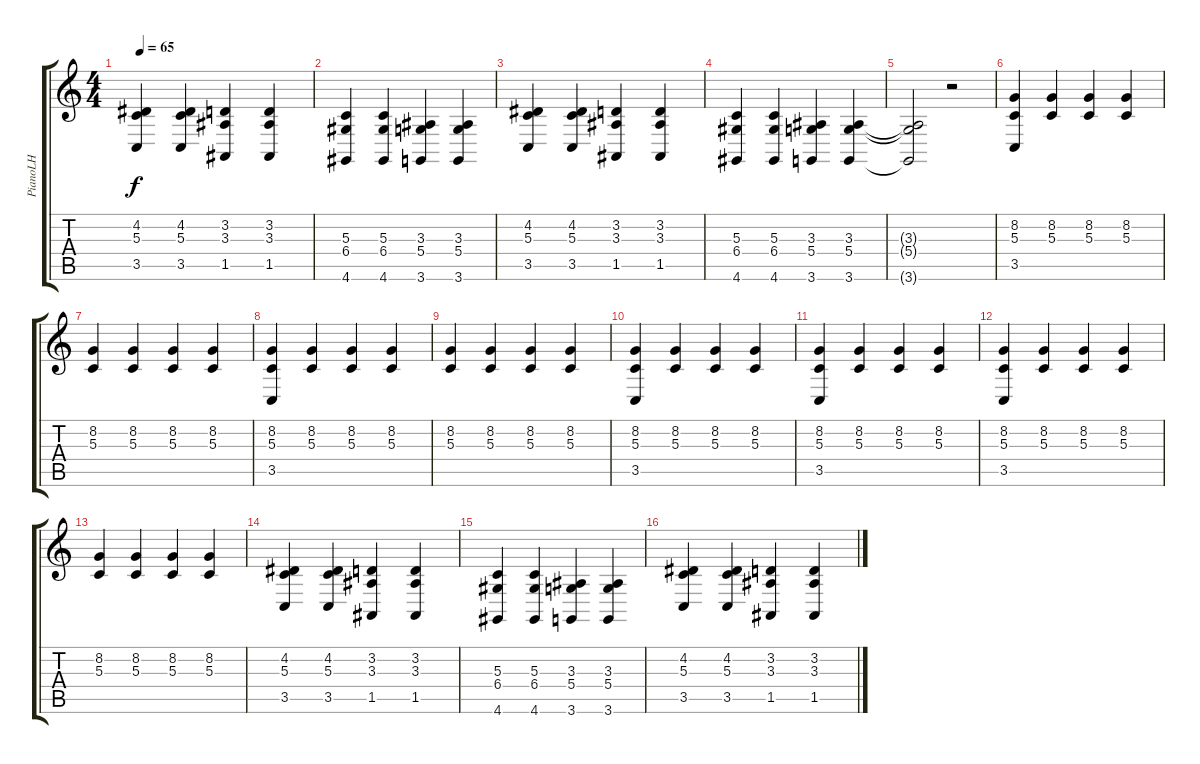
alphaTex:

\track ("PianoLH" "PianoLH") {instrument acousticgrandpiano}
\staff {score tabs}
\tuning (E4 B3 G3 D3 A2 E2) {hide}
\ts (4 4)
\tempo 65
\clef g2
\ks c
(4.2 5.3 3.5).4{dy f} (4.2 5.3 3.5).4 (3.2 3.3 1.5).4 (3.2 3.3 1.5).4 |
(5.3 6.4 4.6).4 (5.3 6.4 4.6).4 (3.3 5.4 3.6).4 (3.3 5.4 3.6).4 |
(4.2 5.3 3.5).4 (4.2 5.3 3.5).4 (3.2 3.3 1.5).4 (3.2 3.3 1.5).4 |
(5.3 6.4 4.6).4 (5.3 6.4 4.6).4 (3.3 5.4 3.6).4 (3.3 5.4 3.6).4 |
(3.3{t} 5.4{t} 3.6{t}).2 r.2 |
(8.2 5.3 3.5).4 (8.2 5.3).4 (8.2 5.3).4 (8.2 5.3).4 |
(8.2 5.3).4 (8.2 5.3).4 (8.2 5.3).4 (8.2 5.3).4 |
(8.2 5.3 3.5).4 (8.2 5.3).4 (8.2 5.3).4 (8.2 5.3).4 |
(8.2 5.3).4 (8.2 5.3).4 (8.2 5.3).4 (8.2 5.3).4 |
(8.2 5.3 3.5).4 (8.2 5.3).4 (8.2 5.3).4 (8.2 5.3).4 |
(8.2 5.3 3.5).4 (8.2 5.3).4 (8.2 5.3).4 (8.2 5.3).4 |
(8.2 5.3 3.5).4 (8.2 5.3).4 (8.2 5.3).4 (8.2 5.3).4 |
(8.2 5.3).4 (8.2 5.3).4 (8.2 5.3).4 (8.2 5.3).4 |
(4.2 5.3 3.5).4 (4.2 5.3 3.5).4 (3.2 3.3 1.5).4 (3.2 3.3 1.5).4 |
(5.3 6.4 4.6).4 (5.3 6.4 4.6).4 (3.3 5.4 3.6).4 (3.3 5.4 3.6).4 |
(4.2 5.3 3.5).4 (4.2 5.3 3.5).4 (3.2 3.3 1.5).4 (3.2 3.3 1.5).4
